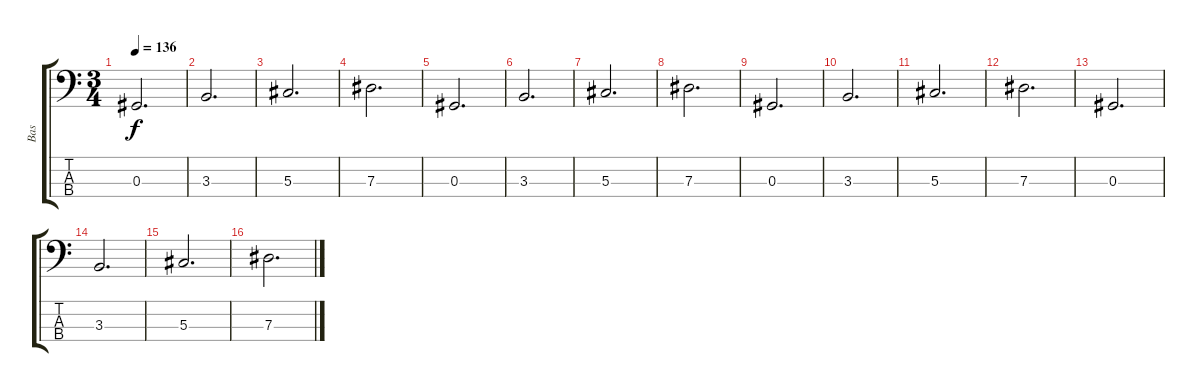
\track ("Bas" "Bas") {instrument electricbasspick}
\staff {score tabs}
\tuning (Gb2 Db2 Ab1 Eb1) {hide}
\ts (3 4)
\tempo 136
\clef f4
\ks c
0.3.2{d dy f} |
3.3.2{d} |
5.3.2{d} |
7.3.2{d} |
0.3.2{d} |
3.3.2{d} |
5.3.2{d} |
7.3.2{d} |
0.3.2{d} |
3.3.2{d} |
5.3.2{d} |
7.3.2{d} |
0.3.2{d} |
3.3.2{d} |
5.3.2{d} |
7.3.2{d}
